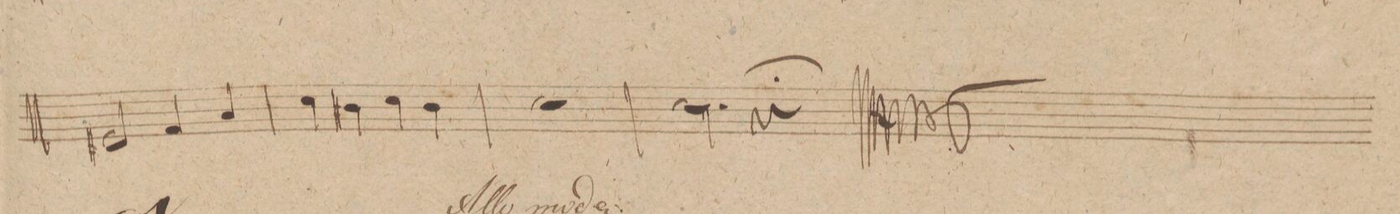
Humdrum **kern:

**kern	**dynam
*I"Trombone Baſso.	*
*clefF4	*
*k[]	*
*met(c|)	*
*M2/2	*
2GG#X/	.
4AA/	.
4C/	.
=49	=49
4E\	.
4D#X\	.
4E\	.
4D#\	.
=50	=50
1E	.
=51	=51
2.E\	.
4r;	.
==	==
*-	*-
